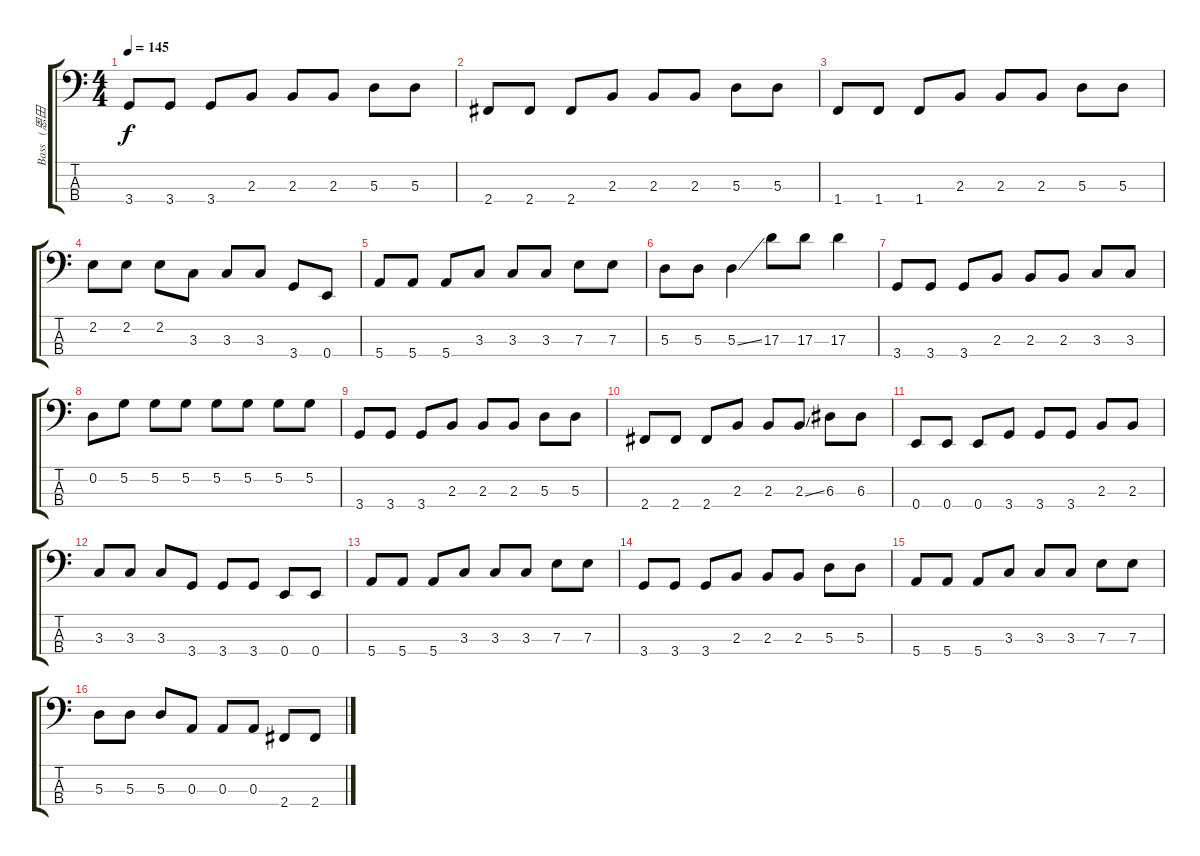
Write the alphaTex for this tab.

\track ("Bass   (恩田快人)" "Bass   (恩田") {instrument electricbassfinger}
\staff {score tabs}
\tuning (G2 D2 A1 E1) {hide}
\ts (4 4)
\tempo 145
\clef f4
\ks c
3.4.8{dy f} 3.4.8 3.4.8 2.3.8 2.3.8 2.3.8 5.3.8 5.3.8 |
2.4.8 2.4.8 2.4.8 2.3.8 2.3.8 2.3.8 5.3.8 5.3.8 |
1.4.8 1.4.8 1.4.8 2.3.8 2.3.8 2.3.8 5.3.8 5.3.8 |
2.2.8 2.2.8 2.2.8 3.3.8 3.3.8 3.3.8 3.4.8 0.4.8 |
5.4.8 5.4.8 5.4.8 3.3.8 3.3.8 3.3.8 7.3.8 7.3.8 |
5.3.8 5.3.8 5.3{ss}.4 17.3.8 17.3.8 17.3.4 |
3.4.8 3.4.8 3.4.8 2.3.8 2.3.8 2.3.8 3.3.8 3.3.8 |
0.2.8 5.2.8 5.2.8 5.2.8 5.2.8 5.2.8 5.2.8 5.2.8 |
3.4.8 3.4.8 3.4.8 2.3.8 2.3.8 2.3.8 5.3.8 5.3.8 |
2.4.8 2.4.8 2.4.8 2.3.8 2.3.8 2.3{ss}.8 6.3.8 6.3.8 |
0.4.8 0.4.8 0.4.8 3.4.8 3.4.8 3.4.8 2.3.8 2.3.8 |
3.3.8 3.3.8 3.3.8 3.4.8 3.4.8 3.4.8 0.4.8 0.4.8 |
5.4.8 5.4.8 5.4.8 3.3.8 3.3.8 3.3.8 7.3.8 7.3.8 |
3.4.8 3.4.8 3.4.8 2.3.8 2.3.8 2.3.8 5.3.8 5.3.8 |
5.4.8 5.4.8 5.4.8 3.3.8 3.3.8 3.3.8 7.3.8 7.3.8 |
5.3.8 5.3.8 5.3.8 0.3.8 0.3.8 0.3.8 2.4.8 2.4.8
